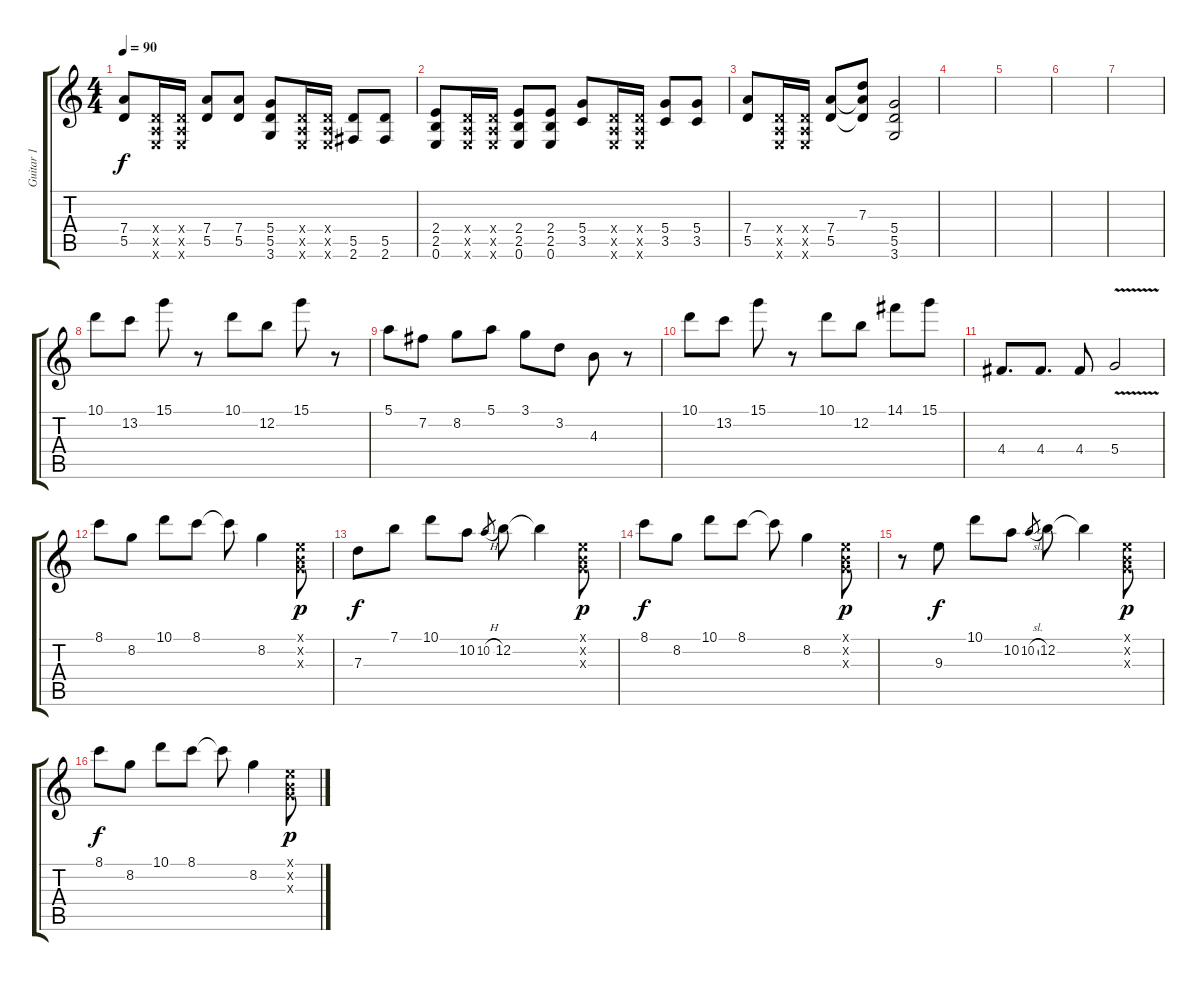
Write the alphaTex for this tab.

\track ("Guitar 1" "Guitar 1") {instrument distortionguitar}
\staff {score tabs}
\tuning (E4 B3 G3 D3 A2 E2) {hide}
\ts (4 4)
\tempo 90
\clef g2
\ks c
(7.4 5.5).8{dy f} (0.4{x} 0.5{x} 0.6{x}).16 (0.4{x} 0.5{x} 0.6{x}).16 (7.4 5.5).8 (7.4 5.5).8 (5.4 5.5 3.6).8 (0.4{x} 0.5{x} 0.6{x}).16 (0.4{x} 0.5{x} 0.6{x}).16 (5.5 2.6).8 (5.5 2.6).8 |
(2.4 2.5 0.6).8 (0.4{x} 0.5{x} 0.6{x}).16 (0.4{x} 0.5{x} 0.6{x}).16 (2.4 2.5 0.6).8 (2.4 2.5 0.6).8 (5.4 3.5).8 (0.4{x} 0.5{x} 0.6{x}).16 (0.4{x} 0.5{x} 0.6{x}).16 (5.4 3.5).8 (5.4 3.5).8 |
(7.4 5.5).8 (0.4{x} 0.5{x} 0.6{x}).16 (0.4{x} 0.5{x} 0.6{x}).16 (7.4 5.5).8 (7.3 7.4{t} 5.5{t}).8 (5.4 5.5 3.6).2 |
|
|
|
|
10.1.8{volume 16 instrument stringensemble1} 13.2.8 15.1.8 r.8 10.1.8 12.2.8 15.1.8 r.8 |
5.1.8 7.2.8 8.2.8 5.1.8 3.1.8 3.2.8 4.3.8 r.8 |
10.1.8 13.2.8 15.1.8 r.8 10.1.8 12.2.8 14.1.8 15.1.8 |
4.4.8{d instrument distortionguitar} 4.4.8{d} 4.4.8 5.4{v}.2 |
8.1.8 8.2.8 10.1.8 8.1.8 8.1{t}.8 8.2.4 (0.1{x} 0.2{x} 0.3{x}).8{dy p} |
7.3.8{dy f} 7.1.8 10.1.8 10.2.8 10.2{h}.8{gr} 12.2.8 12.2{t}.4 (0.1{x} 0.2{x} 0.3{x}).8{dy p} |
8.1.8{dy f} 8.2.8 10.1.8 8.1.8 8.1{t}.8 8.2.4 (0.1{x} 0.2{x} 0.3{x}).8{dy p} |
r.8 9.3.8{dy f} 10.1.8 10.2.8 10.2{sl}.8{gr} 12.2.8 12.2{t}.4 (0.1{x} 0.2{x} 0.3{x}).8{dy p} |
8.1.8{dy f} 8.2.8 10.1.8 8.1.8 8.1{t}.8 8.2.4 (0.1{x} 0.2{x} 0.3{x}).8{dy p}
